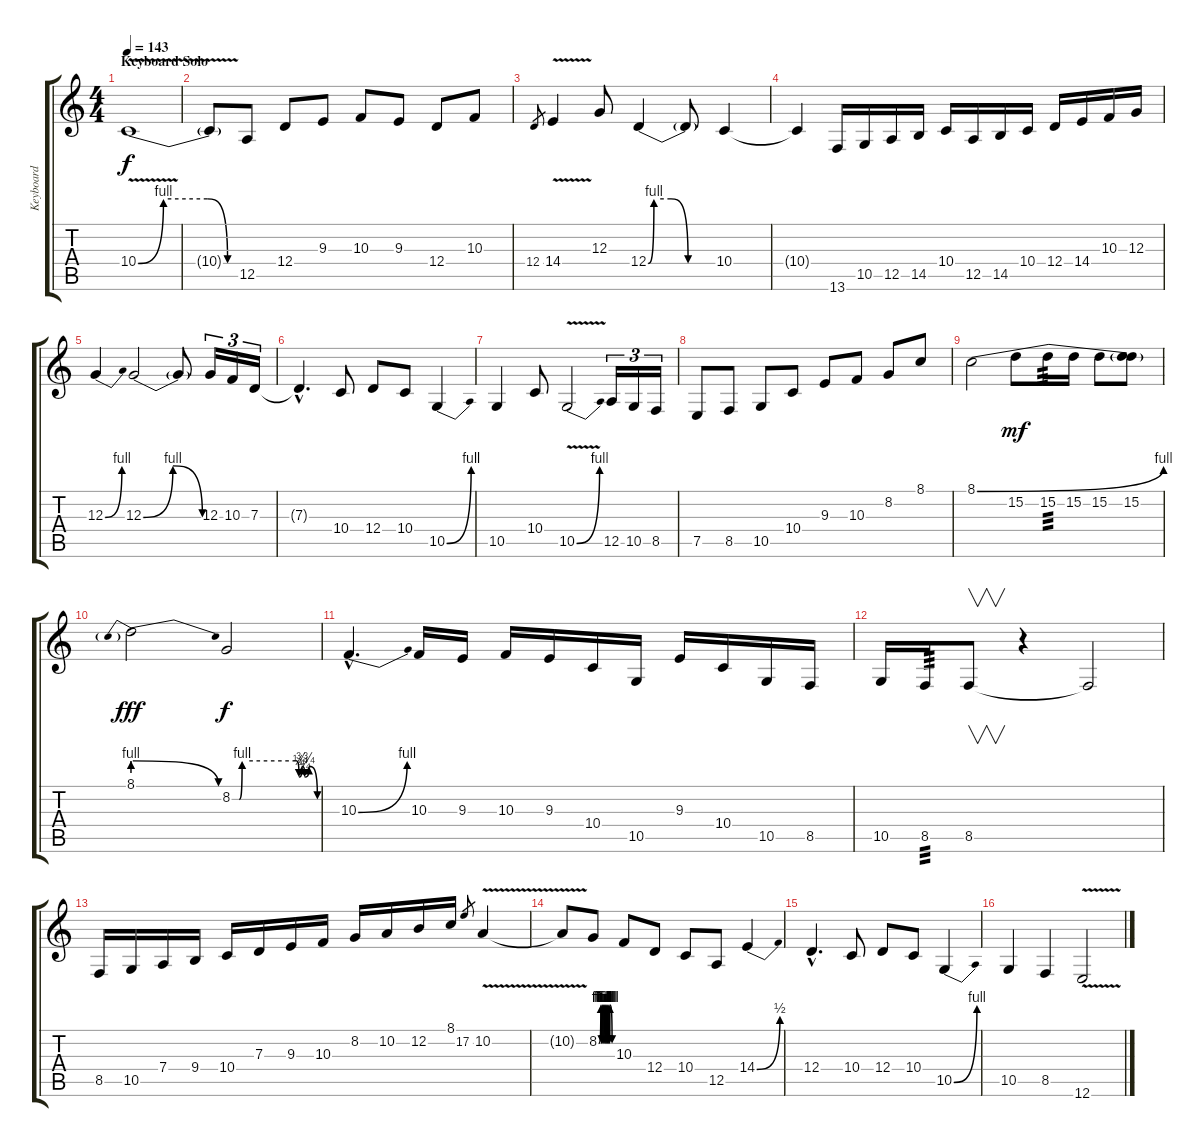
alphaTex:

\track ("Keyboard" "Keyboard") {instrument acousticgrandpiano}
\staff {score tabs}
\tuning (E4 B3 G3 D3 A2 E2) {hide}
\ts (4 4)
\section ("" "Keyboard Solo")
\tempo 143
\clef g2
\ks c
10.4{be (custom 0 0 15 4 41 4 53 0 60 0) v}.1{dy f volume 16 instrument lead2sawtooth} |
10.4{t}.8 12.5.8 12.4.8 9.3.8 10.3.8 9.3.8 12.4.8 10.3.8 |
12.4.8{gr} 14.4{v}.4 12.3.8 12.4{be (custom 0 0 5 4 20 4 35 0 60 0)}.4 12.4{t}.8 10.4.4 |
10.4{t}.4 13.6.16 10.5.16 12.5.16 14.5.16 10.4.16 12.5.16 14.5.16 10.4.16 12.4.16 14.4.16 10.3.16 12.3.16 |
12.3{be (bend 0 0 60 4)}.4{volume 16 instrument lead2sawtooth} 12.3{be (bendrelease 0 0 30 4 45 4 60 0)}.2 12.3{t}.8 12.3.16{tu (3 2)} 10.3.16{tu (3 2)} 7.3.16{tu (3 2)} |
7.3{hac t}.4{d} 10.4.8 12.4.8 10.4.8 10.5{be (bend 0 0 60 4)}.4 |
10.5.4 10.4.8 10.5{be (bend 0 0 60 4) v}.2 12.5.16{tu (3 2)} 10.5.16{tu (3 2)} 8.5.16{tu (3 2)} |
7.5.8 8.5.8 10.5.8 10.4.8 9.3.8 10.3.8 8.2.8 8.1.8 |
8.1{be (bend 0 0 60 4)}.2{volume 16 instrument lead2sawtooth} 15.2.8{dy mf} 15.2.16{tp 3} 15.2.16 15.2.8 (8.1{t} 15.2).8 |
8.1{be (prebendrelease 0 4 60 0)}.2{dy fff} 8.2{be (custom 0 0 5 0 7 4 45 4 47 1 49 3 51 1 54 3 60 0)}.2{dy f} |
10.3{be (bend 0 0 60 4) hac}.4{d} 10.3.16 9.3.16 10.3.16 9.3.16 10.4.16 10.5.16 9.3.16 10.4.16 10.5.16 8.5.16 |
10.5.16 8.5.16{tp 3} 8.5.8{v} r.4 8.5{t}.2 |
8.5.16{volume 16 instrument lead2sawtooth} 10.5.16 7.4.16 9.4.16 10.4.16 7.3.16 9.3.16 10.3.16 8.2.16 10.2.16 12.2.16 8.1.16 17.2.8{gr} 10.2{v}.4 |
10.2{t}.8 8.2{be (custom 0 0 9 4 12 0 15 4 18 0 20 4 23 0 25 4 28 0 30 4 33 0 35 4 38 0 40 4 42 0 45 4 48 0 50 4 60 0)}.8 10.3.8 12.4.8 10.4.8 12.5.8 14.4{be (bend 0 0 60 2)}.4 |
12.4{hac}.4{d} 10.4.8 12.4.8 10.4.8 10.5{be (bend 0 0 60 4)}.4 |
10.5.4 8.5.4 12.6{v}.2
